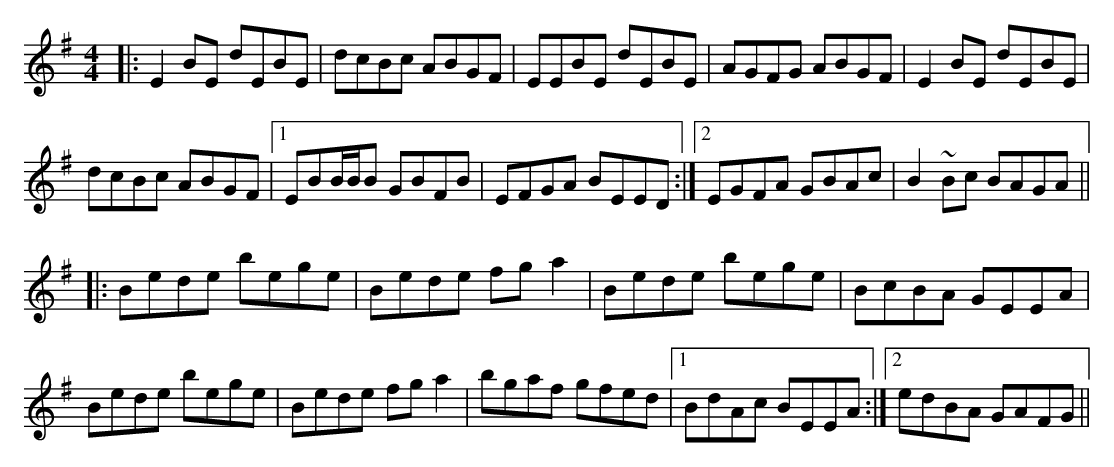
X:1
M:4/4
K:Emin
|:E2 BE dEBE|dcBc ABGF|EEBE dEBE|AGFG ABGF|E2 BE dEBE|
dcBc ABGF|1 EBB/B/B GBFB| EFGA BEED:|2 EGFA GBAc |B2~Bc BAGA||
|:Bede bege|Bede fg a2|Bede bege|BcBA GEEA|
Bede bege|Bede fg a2|bgaf gfed|1 BdAc BEEA:|2 edBA GAFG||
